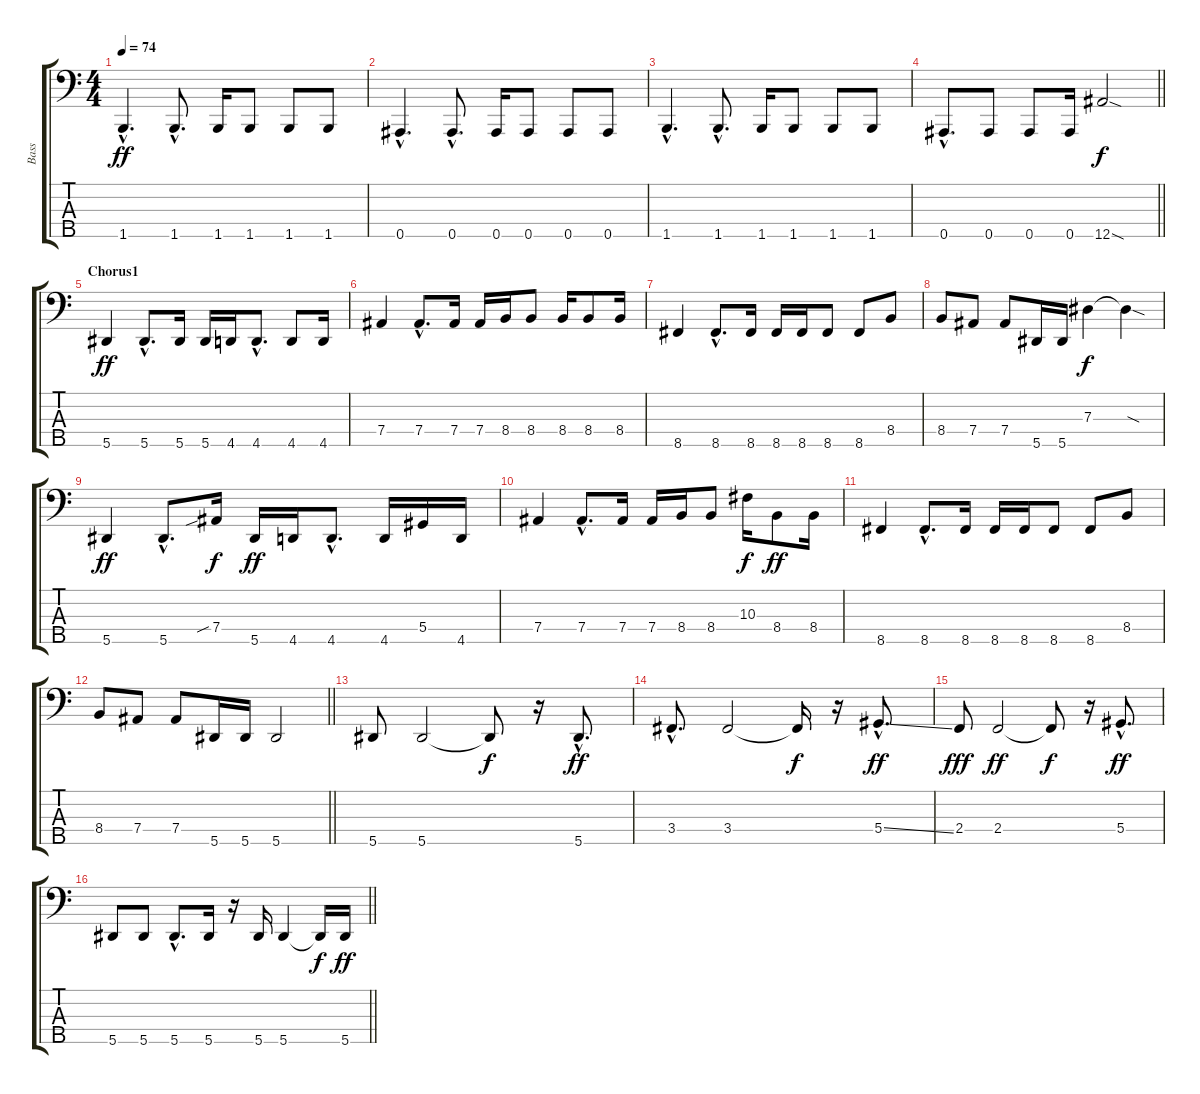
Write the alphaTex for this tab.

\track ("Bass" "Bass") {instrument electricbassfinger}
\staff {score tabs}
\tuning (Gb2 Db2 Ab1 Eb1 Bb0) {hide}
\ts (4 4)
\tempo 74
\clef f4
\ks c
1.5{hac}.4{d dy ff} 1.5{hac}.8{d} 1.5.16 1.5.8 1.5.8 1.5.8 |
0.5{hac}.4{d} 0.5{hac}.8{d} 0.5.16 0.5.8 0.5.8 0.5.8 |
1.5{hac}.4{d} 1.5{hac}.8{d} 1.5.16 1.5.8 1.5.8 1.5.8 |
\barLineRight lightlight
0.5{hac}.8{d} 0.5.8 0.5.8 0.5.16 12.5{sod}.2{dy f} |
\section ("" "Chorus1")
5.5.4{dy ff} 5.5{hac}.8{d} 5.5.16 5.5.16 4.5.16 4.5{hac}.8{d} 4.5.8 4.5.16 |
7.4.4 7.4{hac}.8{d} 7.4.16 7.4.16 8.4.16 8.4.8 8.4.16 8.4.8 8.4.16 |
8.5.4 8.5{hac}.8{d} 8.5.16 8.5.16 8.5.16 8.5.8 8.5.8 8.4.8 |
8.4.8 7.4.8 7.4.8 5.5.16 5.5.16 7.3.4{dy f} 7.3{sod t}.4 |
5.5.4{dy ff} 5.5{hac}.8{d} 7.4{sib}.16{dy f} 5.5.16{dy ff} 4.5.16 4.5{hac}.8{d} 4.5.16 5.4.16 4.5.16 |
7.4.4 7.4{hac}.8{d} 7.4.16 7.4.16 8.4.16 8.4.8 10.3.16{dy f} 8.4.8{dy ff} 8.4.16 |
8.5.4 8.5{hac}.8{d} 8.5.16 8.5.16 8.5.16 8.5.8 8.5.8 8.4.8 |
\barLineRight lightlight
8.4.8 7.4.8 7.4.8 5.5.16 5.5.16 5.5.2 |
\section ("" "")
5.5.8 5.5.2 5.5{t}.8{dy f} r.16 5.5{hac}.8{d dy ff} |
3.4{hac}.8{d} 3.4.2 3.4{t}.16{dy f} r.16 5.4{ss hac}.8{d dy ff} |
2.4.8{dy fff} 2.4.2{dy ff} 2.4{t}.8{dy f} r.16 5.4{hac}.8{d dy ff} |
\barLineRight lightlight
5.5.8 5.5.8 5.5{hac}.8{d} 5.5.16 r.16 5.5.16 5.5.4 5.5{t}.16{dy f} 5.5.16{dy ff}
